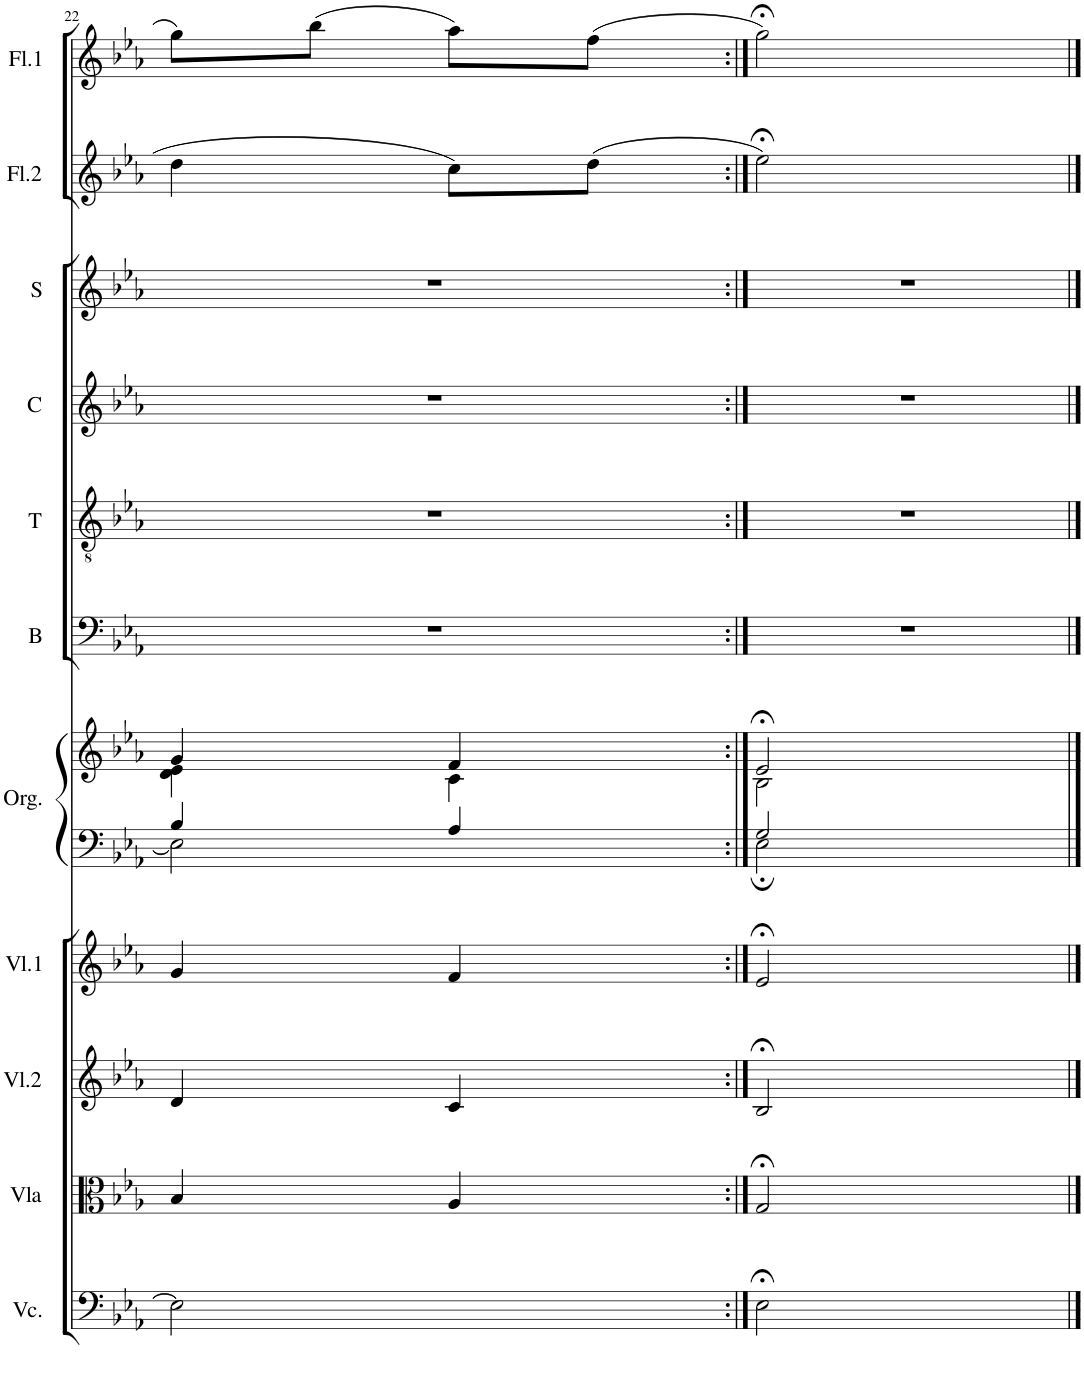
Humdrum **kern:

**kern	**kern	**kern	**kern	**kern	**kern	**kern	**kern
*part7	*part6	*part5	*part4	*part3	*part3	*part2	*part1
*staff8	*staff7	*staff6	*staff5	*staff4	*staff3	*staff2	*staff1
*I"Vlnc.	*I"Viola	*I"Vln. 2	*I"Vln. 1	*I"Org.	*	*I"Fl.2	*I"Fl.1
*I'Vc.	*I'Vla	*I'Vl.2	*I'Vl.1	*I'Org.	*	*I'Fl.2	*I'Fl.1
!!LO:PB:g=z
*clefF4	*clefC3	*clefG2	*clefG2	*clefF4	*clefG2	*clefG2	*clefG2
*k[b-e-a-]	*k[b-e-a-]	*k[b-e-a-]	*k[b-e-a-]	*k[b-e-a-]	*k[b-e-a-]	*k[b-e-a-]	*k[b-e-a-]
*M2/4	*M2/4	*M2/4	*M2/4	*M2/4	*M2/4	*M2/4	*M2/4
=22	=22	=22	=22	=22	=22	=22	=22
*	*	*	*	*^	*^	*	*
2E-\]	4B-/	4d/	4g/	4B-/	2E-\]	4g/	4d\ 4e-\	4dd\	8gg\L
.	.	.	.	.	.	.	.	.	(8bb-\J
.	4A-/	4c/	4f/	4A-/	.	4f/	4c\	8cc\L	8aa-\L)
.	.	.	.	.	.	.	.	(8dd\J	(8ff\J
=23:|!	=23:|!	=23:|!	=23:|!	=23:|!	=23:|!	=23:|!	=23:|!	=23:|!	=23:|!
2E-;<\	2G;</	2B-;</	2e-;</	2G/	2E-;\	2e-;</	2B-\	2ee-;<\)	2gg;<\)
*	*	*	*	*v	*v	*	*	*	*
*	*	*	*	*	*v	*v	*	*
==	==	==	==	==	==	==	==
*-	*-	*-	*-	*-	*-	*-	*-
